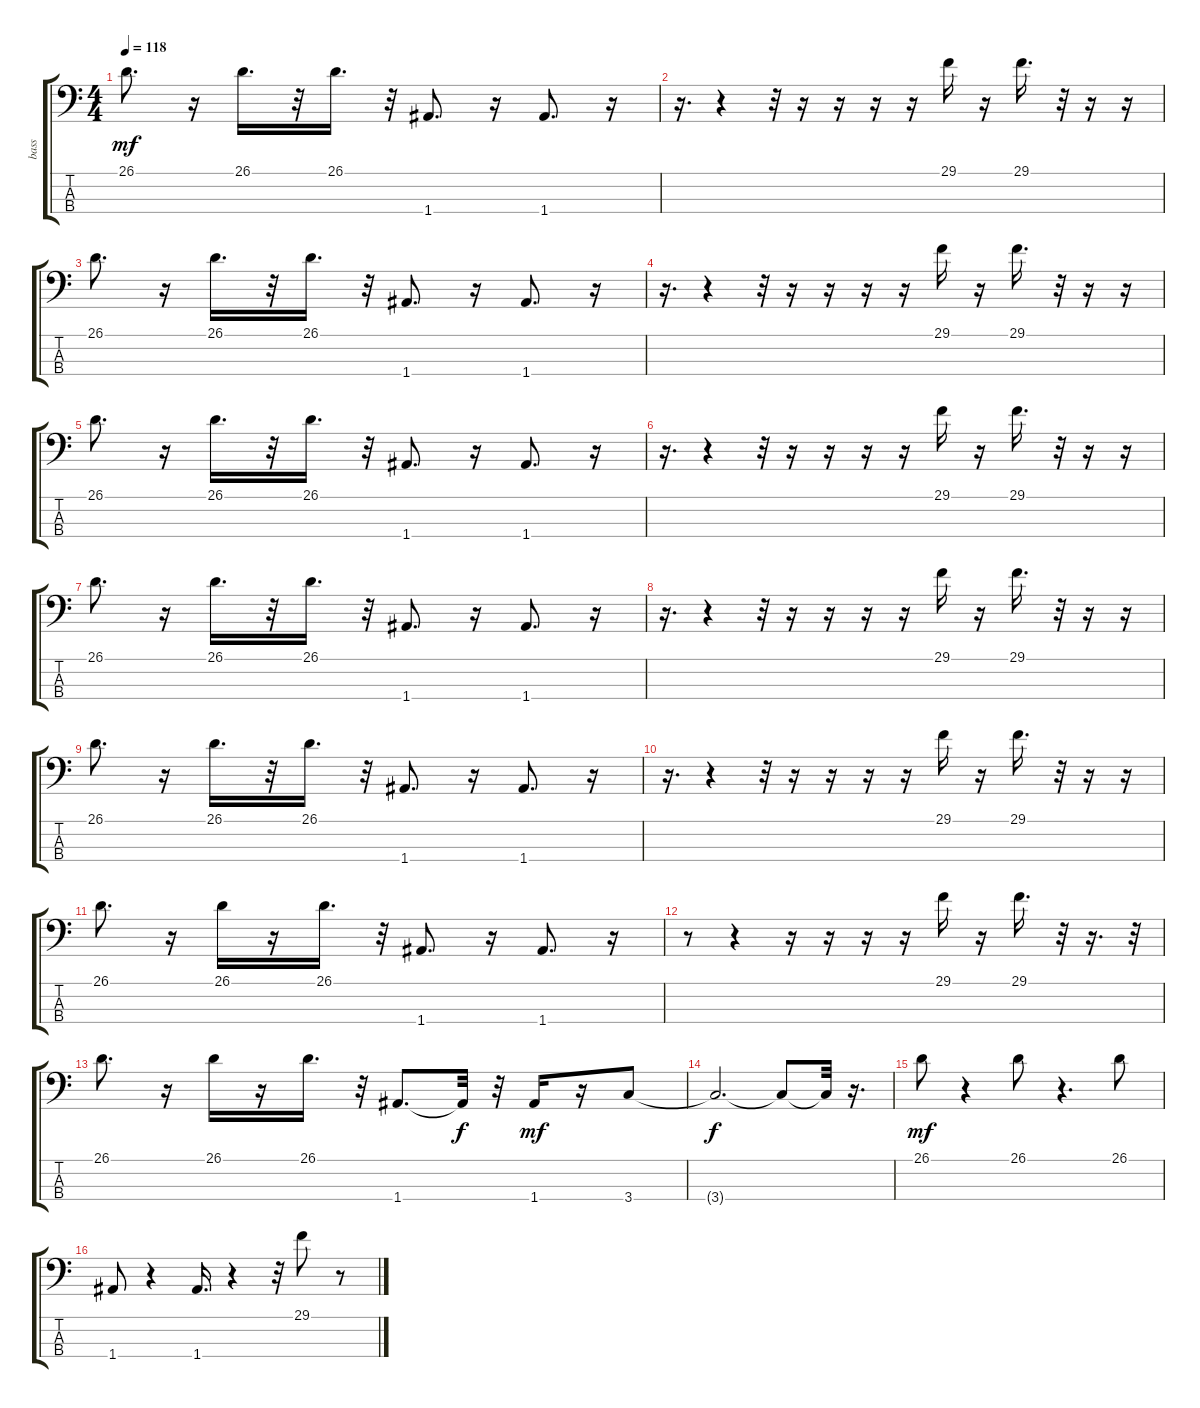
\track ("bass" "bass") {instrument electricbassfinger}
\staff {score tabs}
\tuning (C-1 G2 D2 A1) {hide}
\ts (4 4)
\tempo 118
\clef f4
\ks c
26.1.8{d dy mf} r.16 26.1.16{d} r.32 26.1.16{d} r.32 1.4.8{d} r.16 1.4.8{d} r.16 |
r.16{d} r.4 r.32 r.16 r.16 r.16 r.16 29.1.16 r.16 29.1.16{d} r.32 r.16 r.16 |
26.1.8{d} r.16 26.1.16{d} r.32 26.1.16{d} r.32 1.4.8{d} r.16 1.4.8{d} r.16 |
r.16{d} r.4 r.32 r.16 r.16 r.16 r.16 29.1.16 r.16 29.1.16{d} r.32 r.16 r.16 |
26.1.8{d} r.16 26.1.16{d} r.32 26.1.16{d} r.32 1.4.8{d} r.16 1.4.8{d} r.16 |
r.16{d} r.4 r.32 r.16 r.16 r.16 r.16 29.1.16 r.16 29.1.16{d} r.32 r.16 r.16 |
26.1.8{d} r.16 26.1.16{d} r.32 26.1.16{d} r.32 1.4.8{d} r.16 1.4.8{d} r.16 |
r.16{d} r.4 r.32 r.16 r.16 r.16 r.16 29.1.16 r.16 29.1.16{d} r.32 r.16 r.16 |
26.1.8{d} r.16 26.1.16{d} r.32 26.1.16{d} r.32 1.4.8{d} r.16 1.4.8{d} r.16 |
r.16{d} r.4 r.32 r.16 r.16 r.16 r.16 29.1.16 r.16 29.1.16{d} r.32 r.16 r.16 |
26.1.8{d} r.16 26.1.16 r.16 26.1.16{d} r.32 1.4.8{d} r.16 1.4.8{d} r.16 |
r.8 r.4 r.16 r.16 r.16 r.16 29.1.16 r.16 29.1.16{d} r.32 r.16{d} r.32 |
26.1.8{d} r.16 26.1.16 r.16 26.1.16{d} r.32 1.4.8{d} 1.4{t}.32{dy f} r.32 1.4.16{dy mf} r.16 3.4.8 |
3.4{t}.2{d dy f} 3.4{t}.8 3.4{t}.32 r.16{d} |
26.1.8{dy mf} r.4 26.1.8 r.4{d} 26.1.8 |
1.4.8 r.4 1.4.16{d} r.4 r.32 29.1.8 r.8
